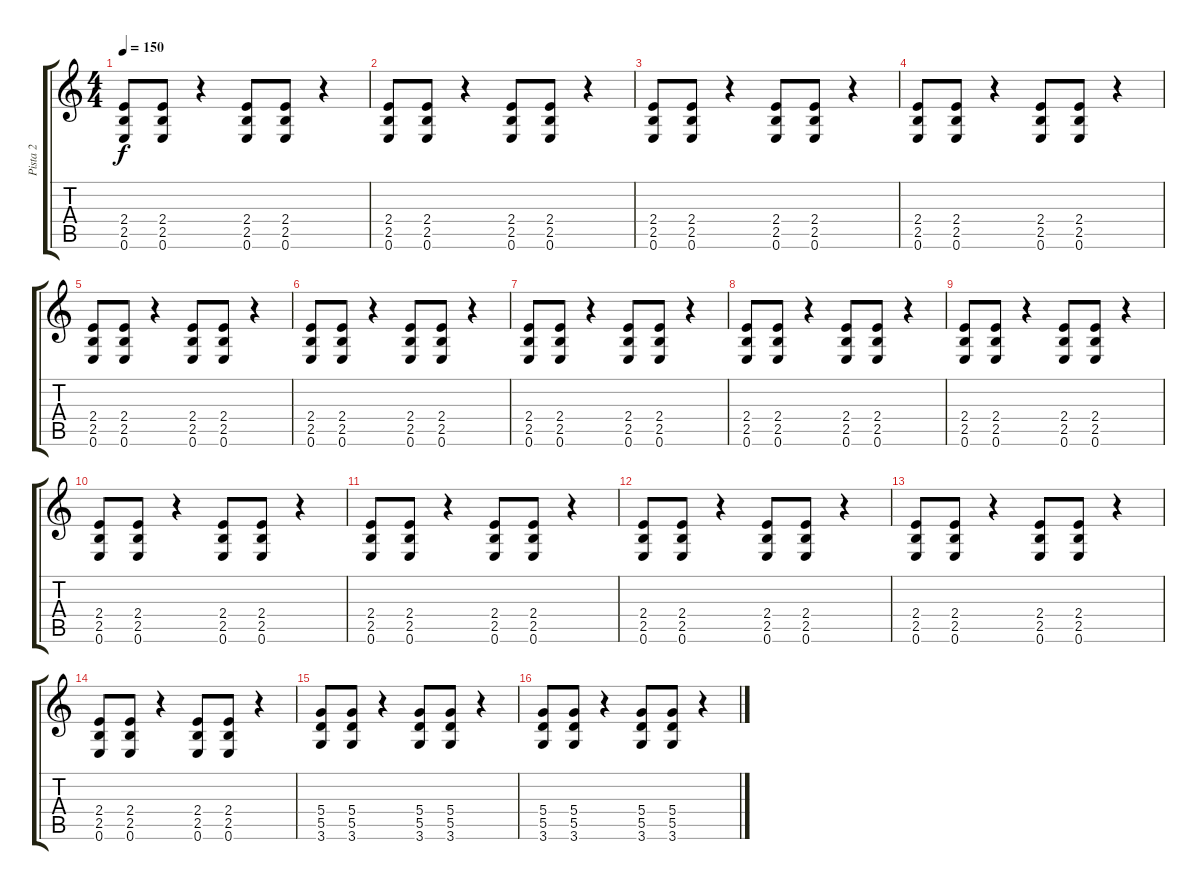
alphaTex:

\track ("Pista 2" "Pista 2") {instrument distortionguitar}
\staff {score tabs}
\tuning (E4 B3 G3 D3 A2 E2) {hide}
\ts (4 4)
\tempo 150
\clef g2
\ks c
(2.4 2.5 0.6).8{dy f} (2.4 2.5 0.6).8 r.4 (2.4 2.5 0.6).8 (2.4 2.5 0.6).8 r.4 |
(2.4 2.5 0.6).8 (2.4 2.5 0.6).8 r.4 (2.4 2.5 0.6).8 (2.4 2.5 0.6).8 r.4 |
(2.4 2.5 0.6).8 (2.4 2.5 0.6).8 r.4 (2.4 2.5 0.6).8 (2.4 2.5 0.6).8 r.4 |
(2.4 2.5 0.6).8 (2.4 2.5 0.6).8 r.4 (2.4 2.5 0.6).8 (2.4 2.5 0.6).8 r.4 |
(2.4 2.5 0.6).8 (2.4 2.5 0.6).8 r.4 (2.4 2.5 0.6).8 (2.4 2.5 0.6).8 r.4 |
(2.4 2.5 0.6).8 (2.4 2.5 0.6).8 r.4 (2.4 2.5 0.6).8 (2.4 2.5 0.6).8 r.4 |
(2.4 2.5 0.6).8 (2.4 2.5 0.6).8 r.4 (2.4 2.5 0.6).8 (2.4 2.5 0.6).8 r.4 |
(2.4 2.5 0.6).8 (2.4 2.5 0.6).8 r.4 (2.4 2.5 0.6).8 (2.4 2.5 0.6).8 r.4 |
(2.4 2.5 0.6).8 (2.4 2.5 0.6).8 r.4 (2.4 2.5 0.6).8 (2.4 2.5 0.6).8 r.4 |
(2.4 2.5 0.6).8 (2.4 2.5 0.6).8 r.4 (2.4 2.5 0.6).8 (2.4 2.5 0.6).8 r.4 |
(2.4 2.5 0.6).8 (2.4 2.5 0.6).8 r.4 (2.4 2.5 0.6).8 (2.4 2.5 0.6).8 r.4 |
(2.4 2.5 0.6).8 (2.4 2.5 0.6).8 r.4 (2.4 2.5 0.6).8 (2.4 2.5 0.6).8 r.4 |
(2.4 2.5 0.6).8 (2.4 2.5 0.6).8 r.4 (2.4 2.5 0.6).8 (2.4 2.5 0.6).8 r.4 |
(2.4 2.5 0.6).8 (2.4 2.5 0.6).8 r.4 (2.4 2.5 0.6).8 (2.4 2.5 0.6).8 r.4 |
(5.4 5.5 3.6).8 (5.4 5.5 3.6).8 r.4 (5.4 5.5 3.6).8 (5.4 5.5 3.6).8 r.4 |
(5.4 5.5 3.6).8 (5.4 5.5 3.6).8 r.4 (5.4 5.5 3.6).8 (5.4 5.5 3.6).8 r.4
